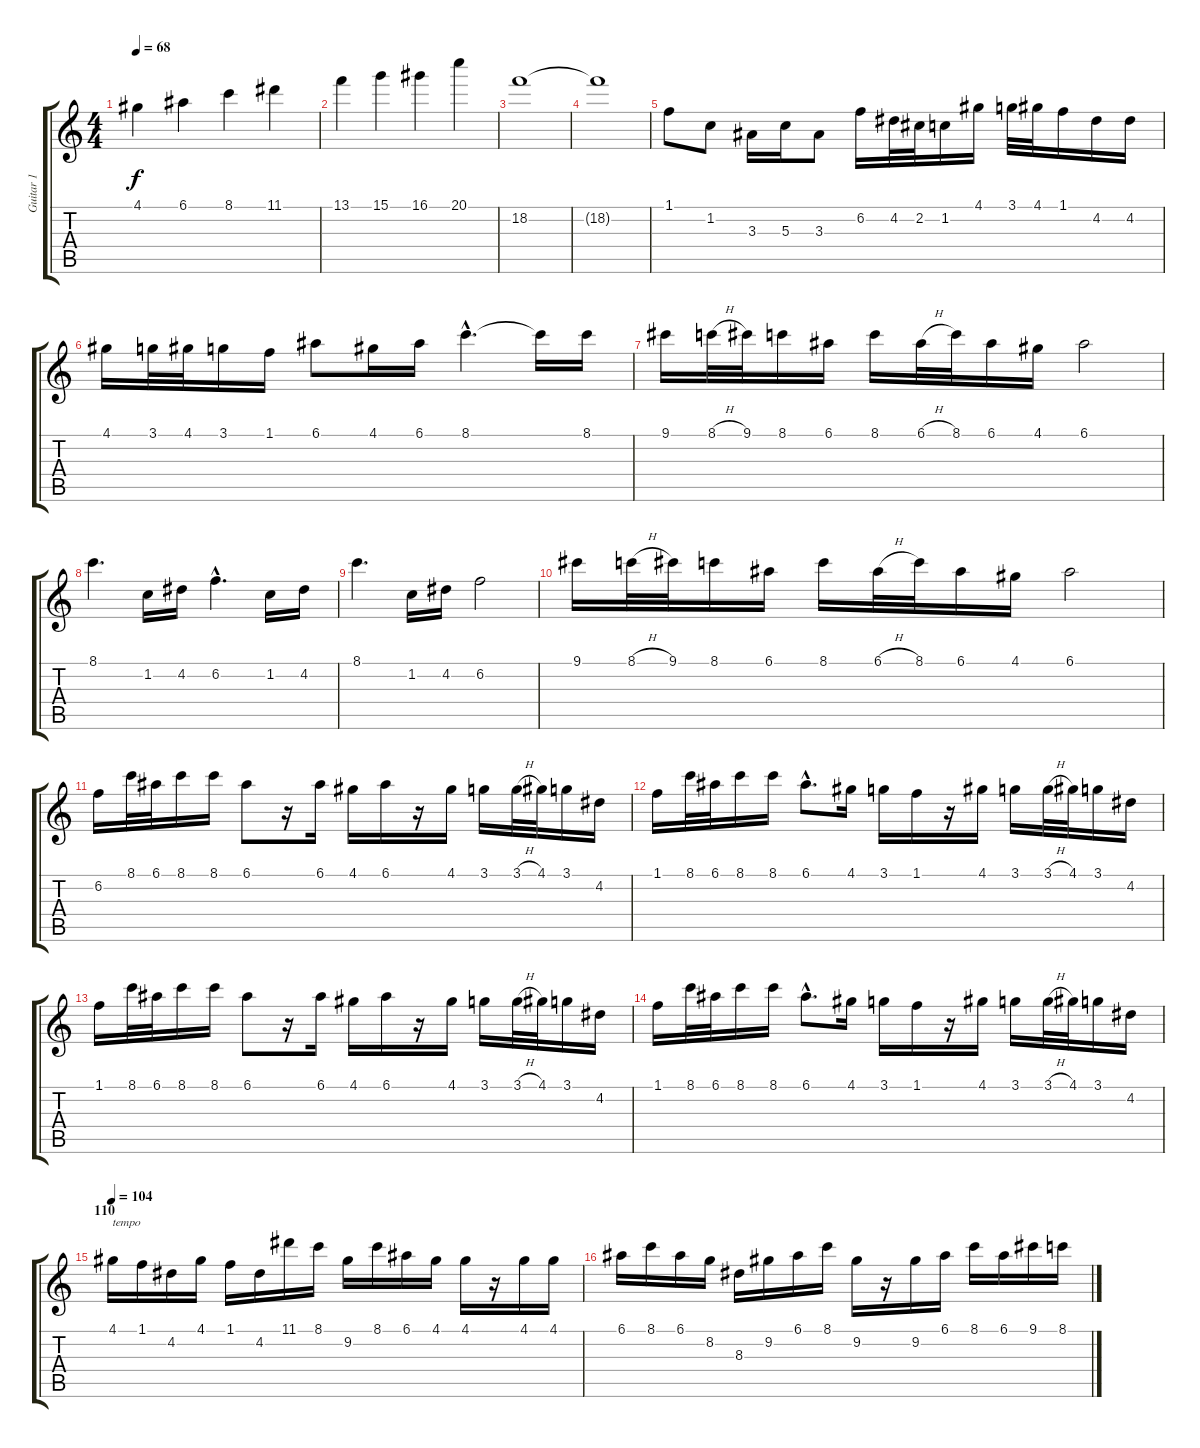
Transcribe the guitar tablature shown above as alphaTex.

\track ("Guitar 1" "Guitar 1") {instrument distortionguitar}
\staff {score tabs}
\tuning (E4 B3 G3 D3 A2 E2) {hide}
\ts (4 4)
\tempo 68
\clef g2
\ks c
4.1.4{dy f} 6.1.4 8.1.4 11.1.4 |
13.1.4 15.1.4 16.1.4 20.1.4 |
18.2.1 |
18.2{t}.1 |
1.1.8 1.2.8 3.3.16 5.3.16 3.3.8 6.2.16 4.2.32 2.2.32 1.2.16 4.1.16 3.1.32 4.1.32 1.1.16 4.2.16 4.2.16 |
4.1.16 3.1.32 4.1.32 3.1.16 1.1.16 6.1.8 4.1.16 6.1.16 8.1{hac}.4{d} 8.1{t}.16 8.1.16 |
9.1.16 8.1{h}.32 9.1.32 8.1.16 6.1.16 8.1.16 6.1{h}.32 8.1.32 6.1.16 4.1.16 6.1.2 |
8.1.4{d} 1.2.16 4.2.16 6.2{hac}.4{d} 1.2.16 4.2.16 |
8.1.4{d} 1.2.16 4.2.16 6.2.2 |
9.1.16 8.1{h}.32 9.1.32 8.1.16 6.1.16 8.1.16 6.1{h}.32 8.1.32 6.1.16 4.1.16 6.1.2 |
6.2.16 8.1.32 6.1.32 8.1.16 8.1.16 6.1.8 r.16 6.1.16 4.1.16 6.1.16 r.16 4.1.16 3.1.16 3.1{h}.32 4.1.32 3.1.16 4.2.16 |
1.1.16 8.1.32 6.1.32 8.1.16 8.1.16 6.1{hac}.8{d} 4.1.16 3.1.16 1.1.16 r.16 4.1.16 3.1.16 3.1{h}.32 4.1.32 3.1.16 4.2.16 |
1.1.16 8.1.32 6.1.32 8.1.16 8.1.16 6.1.8 r.16 6.1.16 4.1.16 6.1.16 r.16 4.1.16 3.1.16 3.1{h}.32 4.1.32 3.1.16 4.2.16 |
1.1.16 8.1.32 6.1.32 8.1.16 8.1.16 6.1{hac}.8{d} 4.1.16 3.1.16 1.1.16 r.16 4.1.16 3.1.16 3.1{h}.32 4.1.32 3.1.16 4.2.16 |
\section ("" "110")
\tempo 104
4.1.16{txt "tempo"} 1.1.16 4.2.16 4.1.16 1.1.16 4.2.16 11.1.16 8.1.16 9.2.16 8.1.16 6.1.16 4.1.16 4.1.16 r.16 4.1.16 4.1.16 |
6.1.16 8.1.16 6.1.16 8.2.16 8.3.16 9.2.16 6.1.16 8.1.16 9.2.16 r.16 9.2.16 6.1.16 8.1.16 6.1.16 9.1.16 8.1.16
